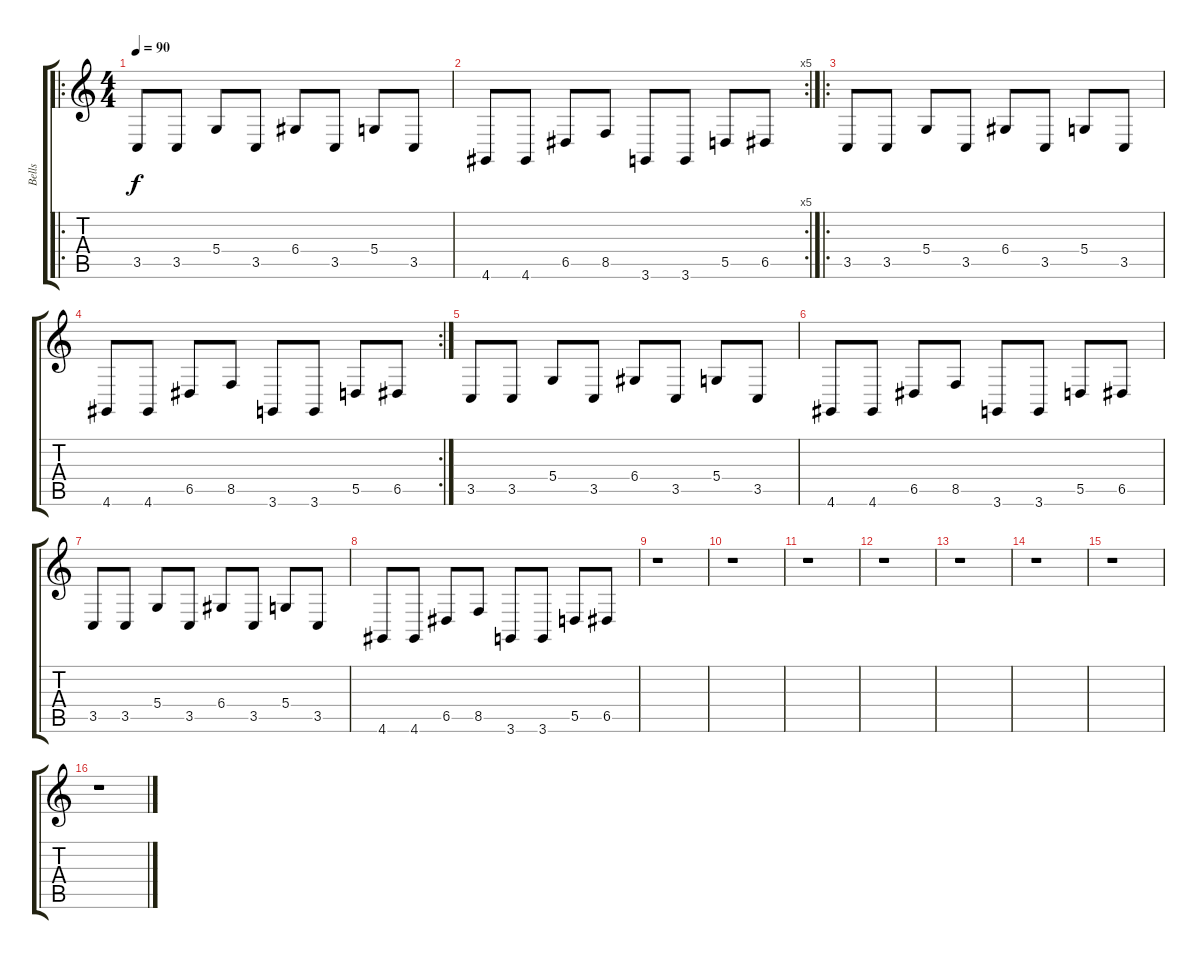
\track ("Bells" "Bells") {instrument tubularbells}
\staff {score tabs}
\tuning (E4 B3 G3 D3 A2 E2) {hide}
\ro
\ts (4 4)
\tempo 90
\clef g2
\ks c
3.5.8{dy f instrument tubularbells} 3.5.8 5.4.8 3.5.8 6.4.8 3.5.8 5.4.8 3.5.8 |
\rc 5
4.6.8 4.6.8 6.5.8 8.5.8 3.6.8 3.6.8 5.5.8 6.5.8 |
\ro
3.5.8 3.5.8 5.4.8 3.5.8 6.4.8 3.5.8 5.4.8 3.5.8 |
\rc 2
4.6.8 4.6.8 6.5.8 8.5.8 3.6.8 3.6.8 5.5.8 6.5.8 |
3.5.8 3.5.8 5.4.8 3.5.8 6.4.8 3.5.8 5.4.8 3.5.8 |
4.6.8 4.6.8 6.5.8 8.5.8 3.6.8 3.6.8 5.5.8 6.5.8 |
3.5.8 3.5.8 5.4.8 3.5.8 6.4.8 3.5.8 5.4.8 3.5.8 |
4.6.8 4.6.8 6.5.8 8.5.8 3.6.8 3.6.8 5.5.8 6.5.8 |
r.1 |
r.1 |
r.1 |
r.1 |
r.1 |
r.1 |
r.1 |
r.1
